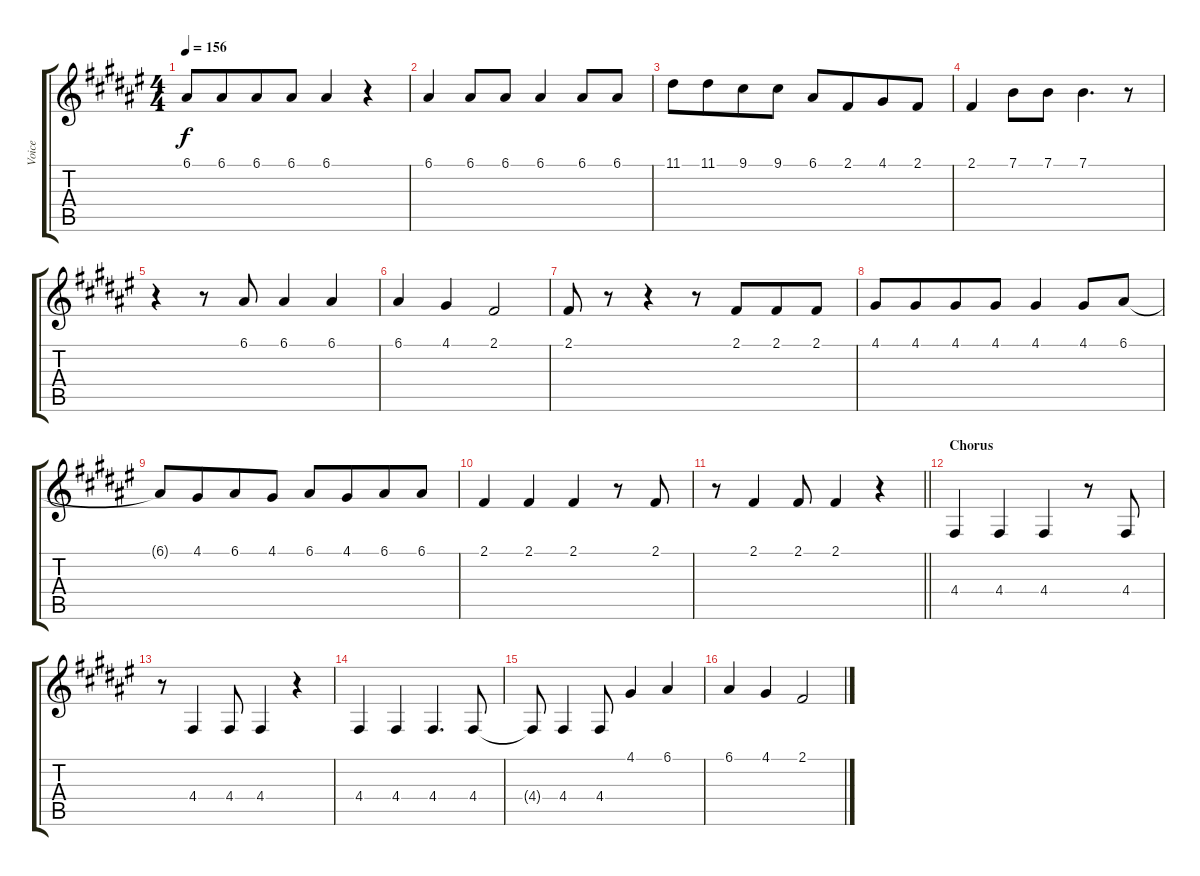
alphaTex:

\track ("Voice" "Voice") {instrument trumpet}
\staff {score tabs}
\tuning (E4 B3 G3 D3 A2 E2) {hide}
\ts (4 4)
\tempo 156
\clef g2
\ks f#
6.1.8{dy f} 6.1.8{beam merge} 6.1.8 6.1.8 6.1.4 r.4 |
6.1.4 6.1.8 6.1.8 6.1.4 6.1.8 6.1.8 |
11.1.8 11.1.8{beam merge} 9.1.8 9.1.8 6.1.8 2.1.8{beam merge} 4.1.8 2.1.8 |
2.1.4 7.1.8 7.1.8 7.1.4{d} r.8 |
r.4 r.8 6.1.8 6.1.4 6.1.4 |
6.1.4 4.1.4 2.1.2 |
2.1.8 r.8 r.4 r.8 2.1.8{beam merge} 2.1.8 2.1.8 |
4.1.8 4.1.8{beam merge} 4.1.8 4.1.8 4.1.4 4.1.8 6.1.8 |
6.1{t}.8 4.1.8{beam merge} 6.1.8 4.1.8 6.1.8 4.1.8{beam merge} 6.1.8 6.1.8 |
2.1.4 2.1.4 2.1.4 r.8 2.1.8 |
\barLineRight lightlight
r.8 2.1.4 2.1.8 2.1.4 r.4 |
\section ("" "Chorus")
4.4.4 4.4.4 4.4.4 r.8 4.4.8 |
r.8 4.4.4 4.4.8 4.4.4 r.4 |
4.4.4 4.4.4 4.4.4{d} 4.4.8 |
4.4{t}.8 4.4.4 4.4.8 4.1.4 6.1.4 |
6.1.4 4.1.4 2.1.2
